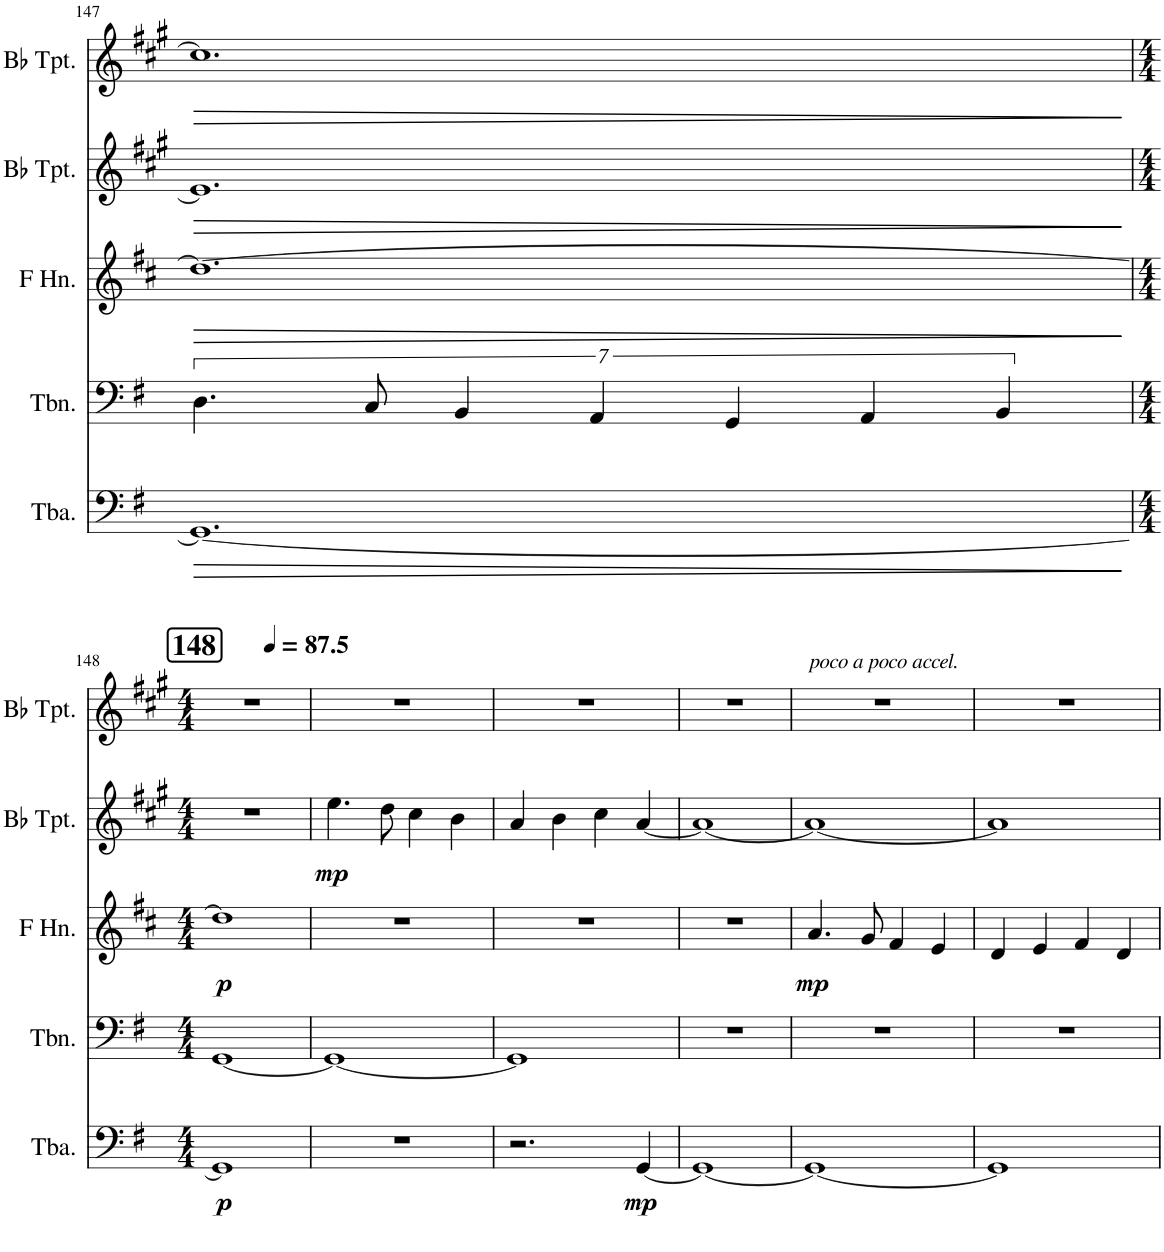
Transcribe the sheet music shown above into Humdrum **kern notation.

**kern	**dynam	**kern	**kern	**dynam	**kern	**dynam	**kern	**dynam
*part5	*part5	*part4	*part3	*part3	*part2	*part2	*part1	*part1
*staff5	*staff5	*staff4	*staff3	*staff3	*staff2	*staff2	*staff1	*staff1
*I"Tuba	*	*I"Trombone	*I"Horn in F	*	*I"Bb Trumpet	*	*I"Bb Trumpet	*
*I'Tba.	*	*I'Tbn.	*	*	*I'Bb Tpt.	*	*I'Bb Tpt.	*
!!LO:PB:g=z
*clefF4	*	*clefF4	*clefG2	*	*clefG2	*	*clefG2	*
*	*	*	*Trd4c7	*	*Trd1c2	*	*Trd1c2	*
*k[f#]	*	*k[f#]	*k[f#c#]	*	*k[f#c#g#]	*	*k[f#c#g#]	*
*M12/8	*	*M12/8	*M12/8	*	*M12/8	*	*M12/8	*
=147	=147	=147	=147	=147	=147	=147	=147	=147
!	!LO:HP:b	!	!	!LO:HP:b	!	!LO:HP:b	!	!LO:HP:b
1.GG_	>	14%3.D\	1.dd_	>	1.e]	>	1.cc#]	>
.	.	28%3C/	.	.	.	.	.	.
.	.	14%3BB/	.	.	.	.	.	.
.	.	14%3AA/	.	.	.	.	.	.
.	.	14%3GG/	.	.	.	.	.	.
.	.	14%3AA/	.	.	.	.	.	.
.	.	14%3BB/	.	.	.	.	.	.
.	]	.	.	]	.	]	.	]
!!LO:LB:g=z
=148	=148	=148	=148	=148	=148	=148	=148	=148
!!LO:REH:place=s1:a:B:cj:fs=14:t=148
*M4/4	*	*M4/4	*M4/4	*	*M4/4	*	*M4/4	*
*	*	*	*	*	*	*	*MM88	*
!	!LO:DY:b	!	!	!LO:DY:b	!	!	!	!
1GG]	p	[1GG	1dd]	p	1r	.	1r	.
=149	=149	=149	=149	=149	=149	=149	=149	=149
!	!	!	!	!	!	!LO:DY:b	!	!
1r	.	1GG_	1r	.	4.ee\	mp	1r	.
.	.	.	.	.	8dd\	.	.	.
.	.	.	.	.	4cc#\	.	.	.
.	.	.	.	.	4b\	.	.	.
=150	=150	=150	=150	=150	=150	=150	=150	=150
2.r	.	1GG]	1r	.	4a/	.	1r	.
.	.	.	.	.	4b\	.	.	.
.	.	.	.	.	4cc#\	.	.	.
!	!LO:DY:b	!	!	!	!	!	!	!
[4GG/	mp	.	.	.	[4a/	.	.	.
=151	=151	=151	=151	=151	=151	=151	=151	=151
1GG_	.	1r	1r	.	1a_	.	1r	.
=152	=152	=152	=152	=152	=152	=152	=152	=152
!	!	!	!	!	!	!	!LO:TX:a:i:t=poco a poco accel.	!
!	!	!	!	!LO:DY:b	!	!	!	!
1GG_	.	1r	4.a/	mp	1a_	.	1r	.
.	.	.	8g/	.	.	.	.	.
.	.	.	4f#/	.	.	.	.	.
.	.	.	4e/	.	.	.	.	.
=153	=153	=153	=153	=153	=153	=153	=153	=153
1GG]	.	1r	4d/	.	1a]	.	1r	.
.	.	.	4e/	.	.	.	.	.
.	.	.	4f#/	.	.	.	.	.
.	.	.	4d/	.	.	.	.	.
=	=	=	=	=	=	=	=	=
*-	*-	*-	*-	*-	*-	*-	*-	*-
